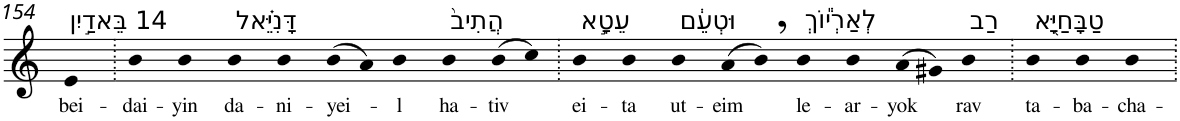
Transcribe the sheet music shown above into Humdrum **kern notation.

**kern	**text
*part1	*part1
*staff1	*staff1
*I"Piano	*
*I'Pno	*
!!LO:PB:g=z
*clefG2	*
*k[]	*
=154	=154
!LO:TX:a:t=14 בֵּאדַ֣יִן	!
!	!LO:LY:b
4e	bei-
=155.	=155.
!	!LO:LY:b
4b	-dai-
!	!LO:LY:b
4b	-yin
!LO:TX:a:t=דָּנִיֵּ֗אל	!
!	!LO:LY:b
4b	da-
!	!LO:LY:b
4b	-ni-
!	!LO:LY:b
(>8b	-yei-
8a)	.
!	!LO:LY:b
4b	-l
!LO:TX:a:t=הֲתִיב֙	!
!	!LO:LY:b
4b	ha-
!	!LO:LY:b
(>8b	-tiv
8cc)	.
=156.	=156.
!LO:TX:a:t=עֵטָ֣א	!
!	!LO:LY:b
4b	ei-
!	!LO:LY:b
4b	-ta
!LO:TX:a:t=וּטְעֵ֔ם	!
!	!LO:LY:b
4b	ut-
!	!LO:LY:b
(>8a	-eim
8b,)	.
!LO:TX:a:t=לְאַרְי֕וֹךְ	!
!	!LO:LY:b
4b	le-
!	!LO:LY:b
4b	-ar-
!	!LO:LY:b
(>8a	-yok
8g#X)	.
!LO:TX:a:t=רַב	!
!	!LO:LY:b
4b	rav
=157.	=157.
!LO:TX:a:t=טַבָּחַיָּ֖א	!
!	!LO:LY:b
4b	ta-
!	!LO:LY:b
4b	-ba-
!	!LO:LY:b
4b	-cha-
=.	=.
*-	*-
